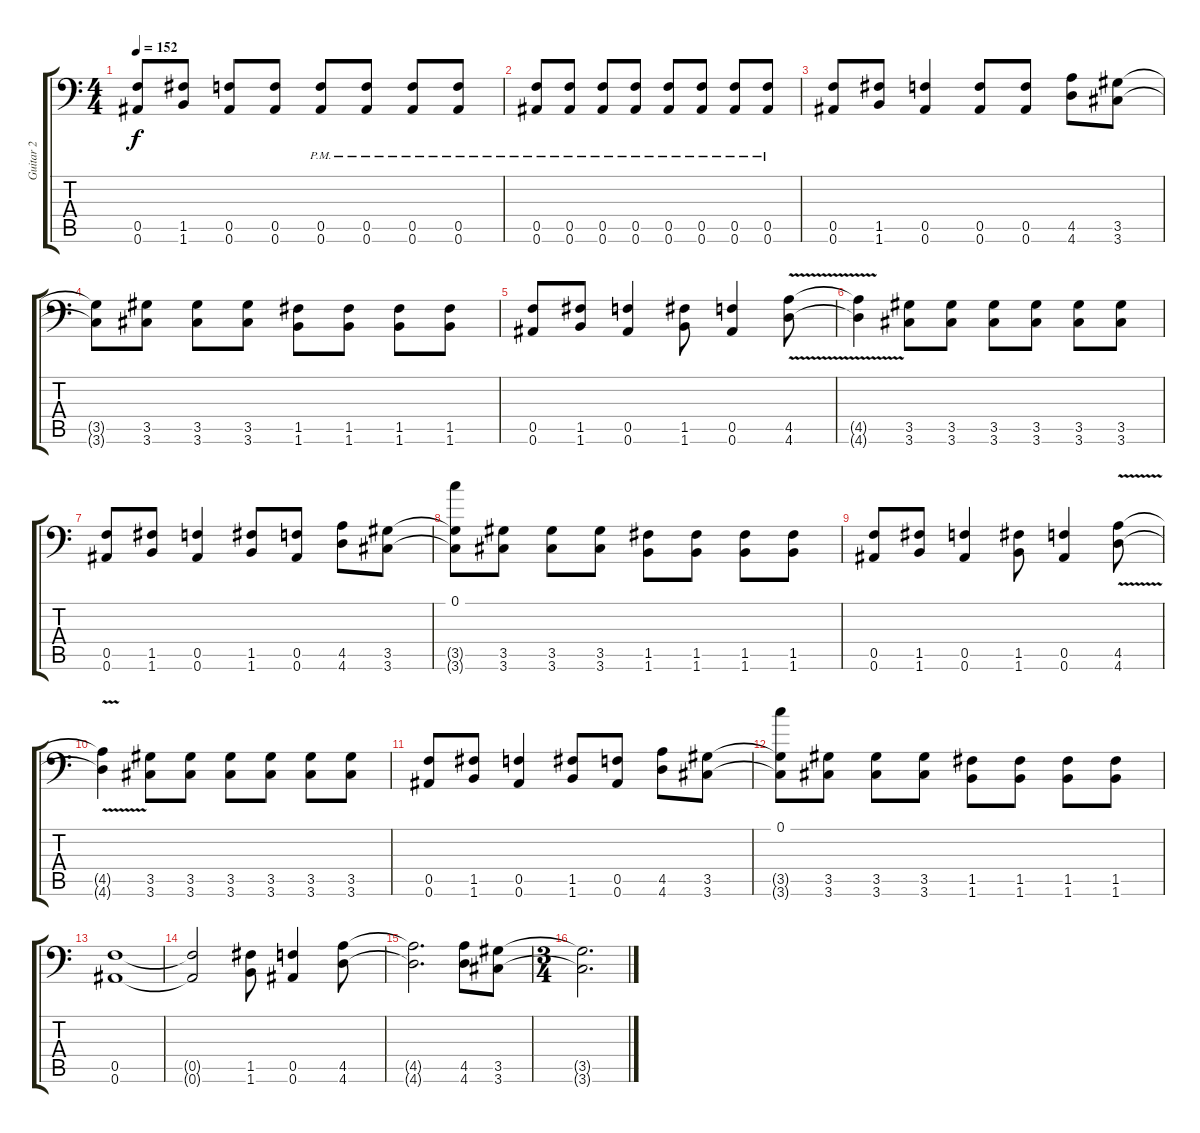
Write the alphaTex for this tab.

\track ("Guitar 2" "Guitar 2") {instrument distortionguitar}
\staff {score tabs}
\tuning (C4 G3 Eb3 Bb2 F2 Bb1) {hide}
\ts (4 4)
\tempo 152
\clef f4
\ks c
(0.5 0.6).8{dy f} (1.5 1.6).8 (0.5 0.6).8 (0.5 0.6).8 (0.5{pm} 0.6{pm}).8 (0.5{pm} 0.6{pm}).8 (0.5{pm} 0.6{pm}).8 (0.5{pm} 0.6{pm}).8 |
(0.5{pm} 0.6{pm}).8 (0.5{pm} 0.6{pm}).8 (0.5{pm} 0.6{pm}).8 (0.5{pm} 0.6{pm}).8 (0.5{pm} 0.6{pm}).8 (0.5{pm} 0.6{pm}).8 (0.5{pm} 0.6{pm}).8 (0.5{pm} 0.6{pm}).8 |
(0.5 0.6).8 (1.5 1.6).8 (0.5 0.6).4 (0.5 0.6).8 (0.5 0.6).8 (4.5 4.6).8 (3.5 3.6).8 |
(3.5{t} 3.6{t}).8 (3.5 3.6).8 (3.5 3.6).8 (3.5 3.6).8 (1.5 1.6).8 (1.5 1.6).8 (1.5 1.6).8 (1.5 1.6).8 |
(0.5 0.6).8 (1.5 1.6).8 (0.5 0.6).4 (1.5 1.6).8 (0.5 0.6).4 (4.5{v} 4.6{v}).8 |
(4.5{t} 4.6{t}).4 (3.5 3.6).8 (3.5 3.6).8 (3.5 3.6).8 (3.5 3.6).8 (3.5 3.6).8 (3.5 3.6).8 |
(0.5 0.6).8 (1.5 1.6).8 (0.5 0.6).4 (1.5 1.6).8 (0.5 0.6).8 (4.5 4.6).8 (3.5 3.6).8 |
(0.1 3.5{t} 3.6{t}).8 (3.5 3.6).8 (3.5 3.6).8 (3.5 3.6).8 (1.5 1.6).8 (1.5 1.6).8 (1.5 1.6).8 (1.5 1.6).8 |
(0.5 0.6).8 (1.5 1.6).8 (0.5 0.6).4 (1.5 1.6).8 (0.5 0.6).4 (4.5{v} 4.6{v}).8 |
(4.5{t} 4.6{t}).4 (3.5 3.6).8 (3.5 3.6).8 (3.5 3.6).8 (3.5 3.6).8 (3.5 3.6).8 (3.5 3.6).8 |
(0.5 0.6).8 (1.5 1.6).8 (0.5 0.6).4 (1.5 1.6).8 (0.5 0.6).8 (4.5 4.6).8 (3.5 3.6).8 |
(0.1 3.5{t} 3.6{t}).8 (3.5 3.6).8 (3.5 3.6).8 (3.5 3.6).8 (1.5 1.6).8 (1.5 1.6).8 (1.5 1.6).8 (1.5 1.6).8 |
(0.5 0.6).1 |
(0.5{t} 0.6{t}).2 (1.5 1.6).8 (0.5 0.6).4 (4.5 4.6).8 |
(4.5{t} 4.6{t}).2{d} (4.5 4.6).8 (3.5 3.6).8 |
\ts (3 4)
(3.5{t} 3.6{t}).2{d}
